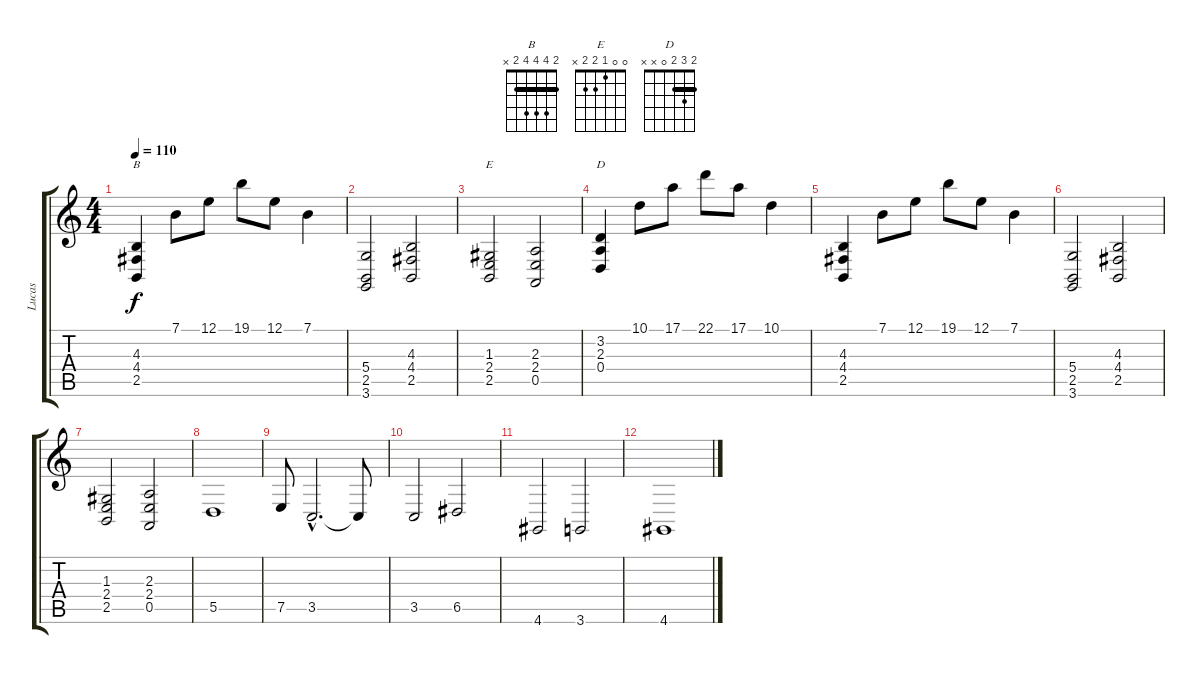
\track ("Lucas" "Lucas") {instrument lead2sawtooth}
\staff {score tabs}
\tuning (E4 B3 G3 D3 A2 E2) {hide}
\chord ("B" 2 4 4 4 2 x) {barre 2}
\chord ("E" 0 0 1 2 2 x)
\chord ("D" 2 3 2 0 x x) {barre 2}
\ts (4 4)
\tempo 110
\clef g2
\ks c
(4.3 4.4 2.5).4{ch "B" dy f} 7.1.8 12.1.8 19.1.8 12.1.8 7.1.4 |
(5.4 2.5 3.6).2 (4.3 4.4 2.5).2 |
(1.3 2.4 2.5).2{ch "E"} (2.3 2.4 0.5).2 |
(3.2 2.3 0.4).4{ch "D" instrument stringensemble1} 10.1.8 17.1.8 22.1.8 17.1.8 10.1.4 |
(4.3 4.4 2.5).4 7.1.8 12.1.8 19.1.8 12.1.8 7.1.4 |
(5.4 2.5 3.6).2 (4.3 4.4 2.5).2 |
(1.3 2.4 2.5).2 (2.3 2.4 0.5).2 |
5.5.1 |
7.5.8 3.5{hac}.2{d} 3.5{t}.8 |
3.5.2 6.5.2 |
4.6.2 3.6.2 |
4.6.1
